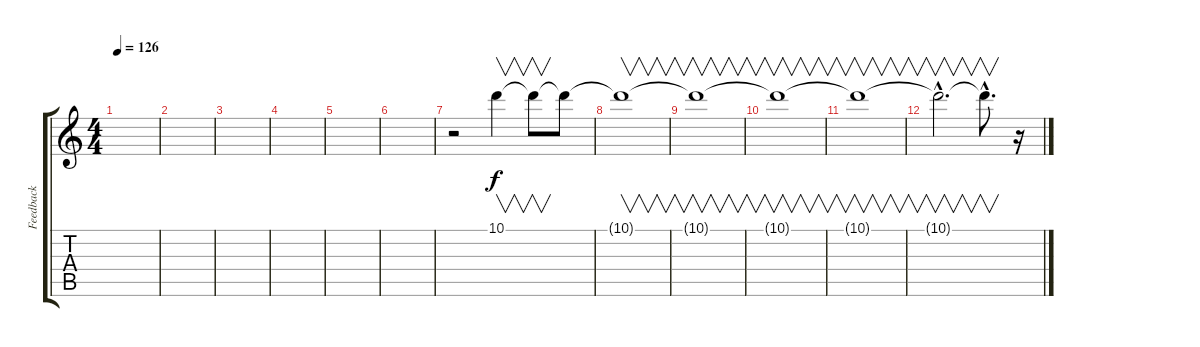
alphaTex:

\track ("Feedback" "Feedback") {instrument distortionguitar}
\staff {score tabs}
\tuning (E4 B3 G3 D3 A2 D2) {hide}
\ts (4 4)
\tempo 126
\clef g2
\ks c
|
|
|
|
|
|
r.2{volume 0} 10.1.4{v volume 15} 10.1{t}.8{v} 10.1{t}.8 |
10.1{t}.1{v} |
10.1{t}.1{v} |
10.1{t}.1{v} |
10.1{t}.1{v} |
10.1{hac t}.2{v d} 10.1{hac t}.8{v d} r.16
